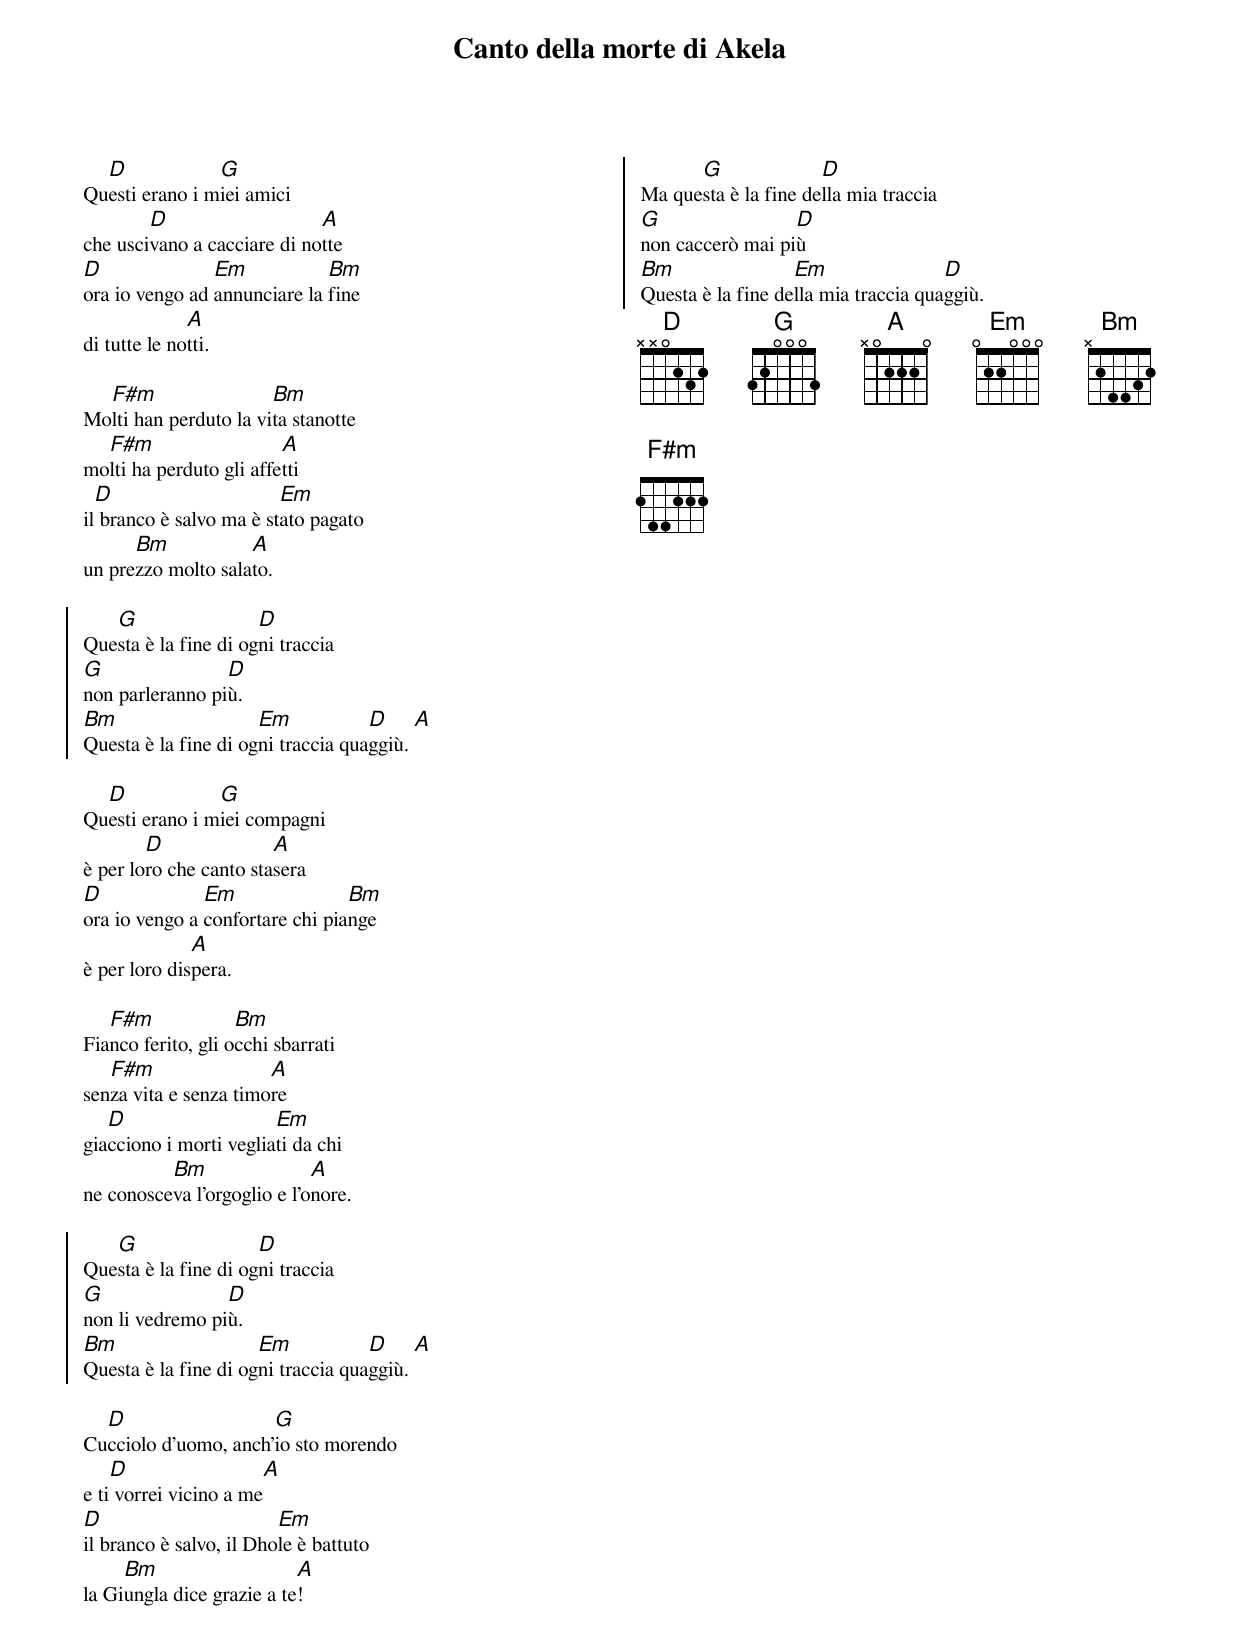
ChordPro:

{title: Canto della morte di Akela}
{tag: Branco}
{columns: 2}
{textsize: 10}

Qu[D]esti erano i m[G]iei amici
che usci[D]vano a cacciare di no[A]tte
[D]ora io vengo ad [Em]annunciare la [Bm]fine
di tutte le no[A]tti.

Mo[F#m]lti han perduto la vi[Bm]ta stanotte
mo[F#m]lti ha perduto gli affe[A]tti
il[D] branco è salvo ma è st[Em]ato pagato
un pre[Bm]zzo molto sala[A]to.

{soc}
Que[G]sta è la fine di og[D]ni traccia
[G]non parleranno pi[D]ù.
[Bm]Questa è la fine di og[Em]ni traccia qua[D]ggiù. [A]
{eoc}

Qu[D]esti erano i m[G]iei compagni
è per lo[D]ro che canto sta[A]sera
[D]ora io vengo a [Em]confortare chi pia[Bm]nge
è per loro dis[A]pera.

Fia[F#m]nco ferito, gli o[Bm]cchi sbarrati
sen[F#m]za vita e senza timo[A]re
gia[D]cciono i morti veglia[Em]ti da chi
ne conosce[Bm]va l'orgoglio e l'o[A]nore.

{soc}
Que[G]sta è la fine di og[D]ni traccia
[G]non li vedremo pi[D]ù.
[Bm]Questa è la fine di og[Em]ni traccia qua[D]ggiù. [A]
{eoc}

Cu[D]cciolo d'uomo, anch'[G]io sto morendo
e ti[D] vorrei vicino a me[A]
[D]il branco è salvo, il Dho[Em]le è battuto
la Gi[Bm]ungla dice grazie a te[A]!

{soc}
Ma que[G]sta è la fine de[D]lla mia traccia
[G]non caccerò mai pi[D]ù
[Bm]Questa è la fine de[Em]lla mia traccia qua[D]ggiù.
{eoc}
